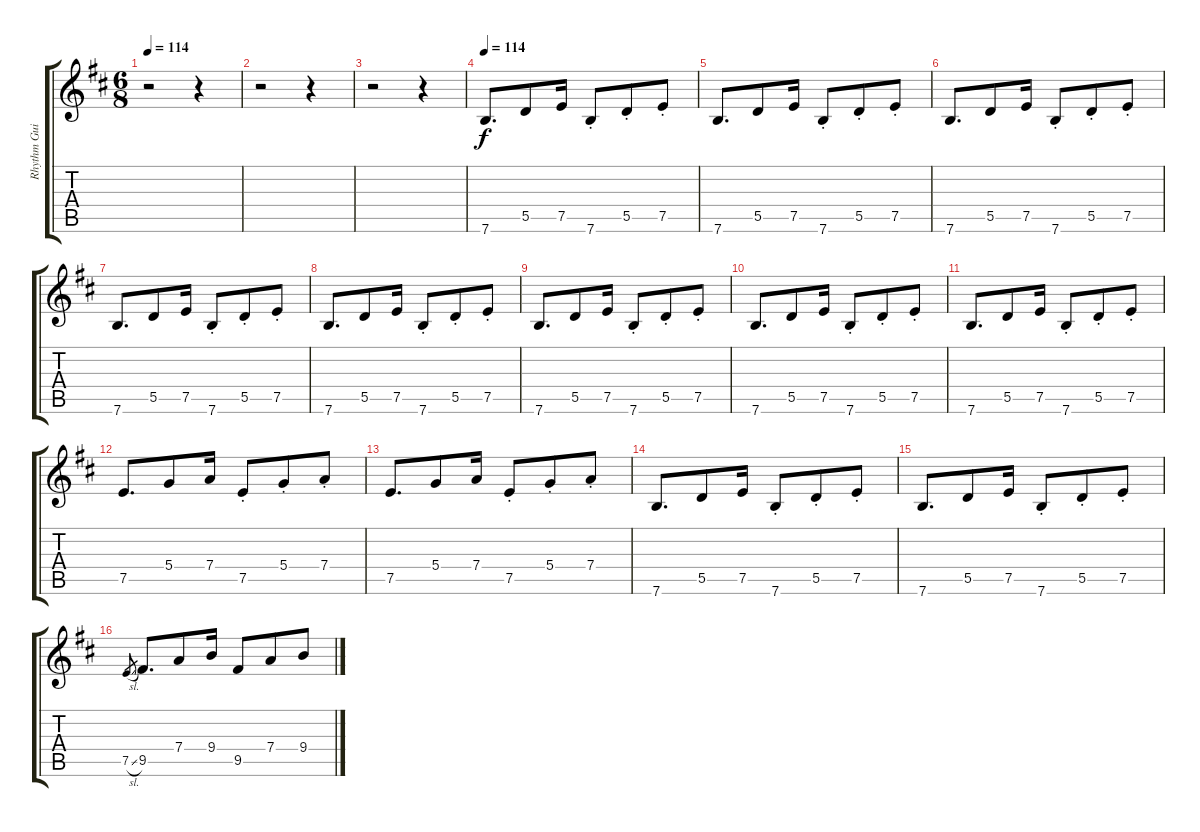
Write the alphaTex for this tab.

\track ("Rhythm Guitar" "Rhythm Gui") {instrument distortionguitar}
\staff {score tabs}
\tuning (E4 B3 G3 D3 A2 E2) {hide}
\ts (6 8)
\tempo 114
\clef g2
\ks d
r.2{dy f} r.4 |
r.2 r.4 |
r.2 r.4 |
\tempo 114
7.6.8{d} 5.5.8 7.5.16 7.6{st}.8 5.5{st}.8 7.5{st}.8 |
7.6.8{d} 5.5.8 7.5.16 7.6{st}.8 5.5{st}.8 7.5{st}.8 |
7.6.8{d} 5.5.8 7.5.16 7.6{st}.8 5.5{st}.8 7.5{st}.8 |
7.6.8{d} 5.5.8 7.5.16 7.6{st}.8 5.5{st}.8 7.5{st}.8 |
7.6.8{d} 5.5.8 7.5.16 7.6{st}.8 5.5{st}.8 7.5{st}.8 |
7.6.8{d} 5.5.8 7.5.16 7.6{st}.8 5.5{st}.8 7.5{st}.8 |
7.6.8{d} 5.5.8 7.5.16 7.6{st}.8 5.5{st}.8 7.5{st}.8 |
7.6.8{d} 5.5.8 7.5.16 7.6{st}.8 5.5{st}.8 7.5{st}.8 |
7.5.8{d} 5.4.8 7.4.16 7.5{st}.8 5.4{st}.8 7.4{st}.8 |
7.5.8{d} 5.4.8 7.4.16 7.5{st}.8 5.4{st}.8 7.4{st}.8 |
7.6.8{d} 5.5.8 7.5.16 7.6{st}.8 5.5{st}.8 7.5{st}.8 |
7.6.8{d} 5.5.8 7.5.16 7.6{st}.8 5.5{st}.8 7.5{st}.8 |
7.5{sl}.8{gr} 9.5.8{d} 7.4.8 9.4.16 9.5.8 7.4.8 9.4.8
